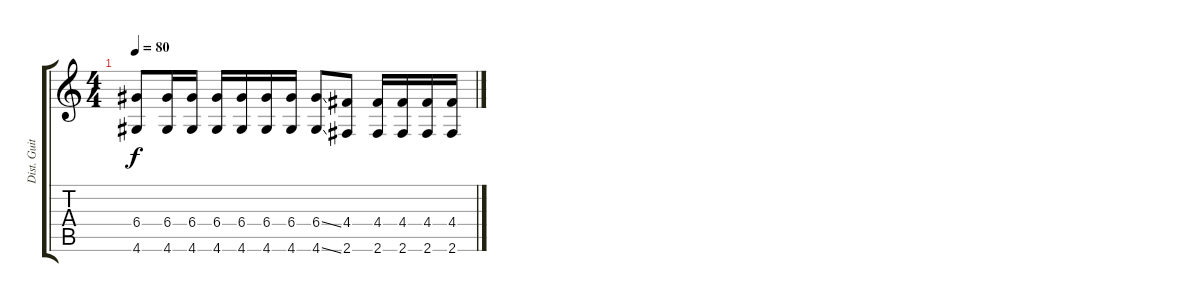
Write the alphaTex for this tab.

\track ("Dist. Guitar" "Dist. Guit") {instrument distortionguitar}
\staff {score tabs}
\tuning (E4 B3 G3 D3 A2 E2) {hide}
\ts (4 4)
\tempo 80
\clef g2
\ks c
(6.4 4.6).8{dy f} (6.4 4.6).16 (6.4 4.6).16 (6.4 4.6).16 (6.4 4.6).16 (6.4 4.6).16 (6.4 4.6).16 (6.4{ss} 4.6{ss}).8 (4.4 2.6).8 (4.4 2.6).16 (4.4 2.6).16 (4.4 2.6).16 (4.4 2.6).16
